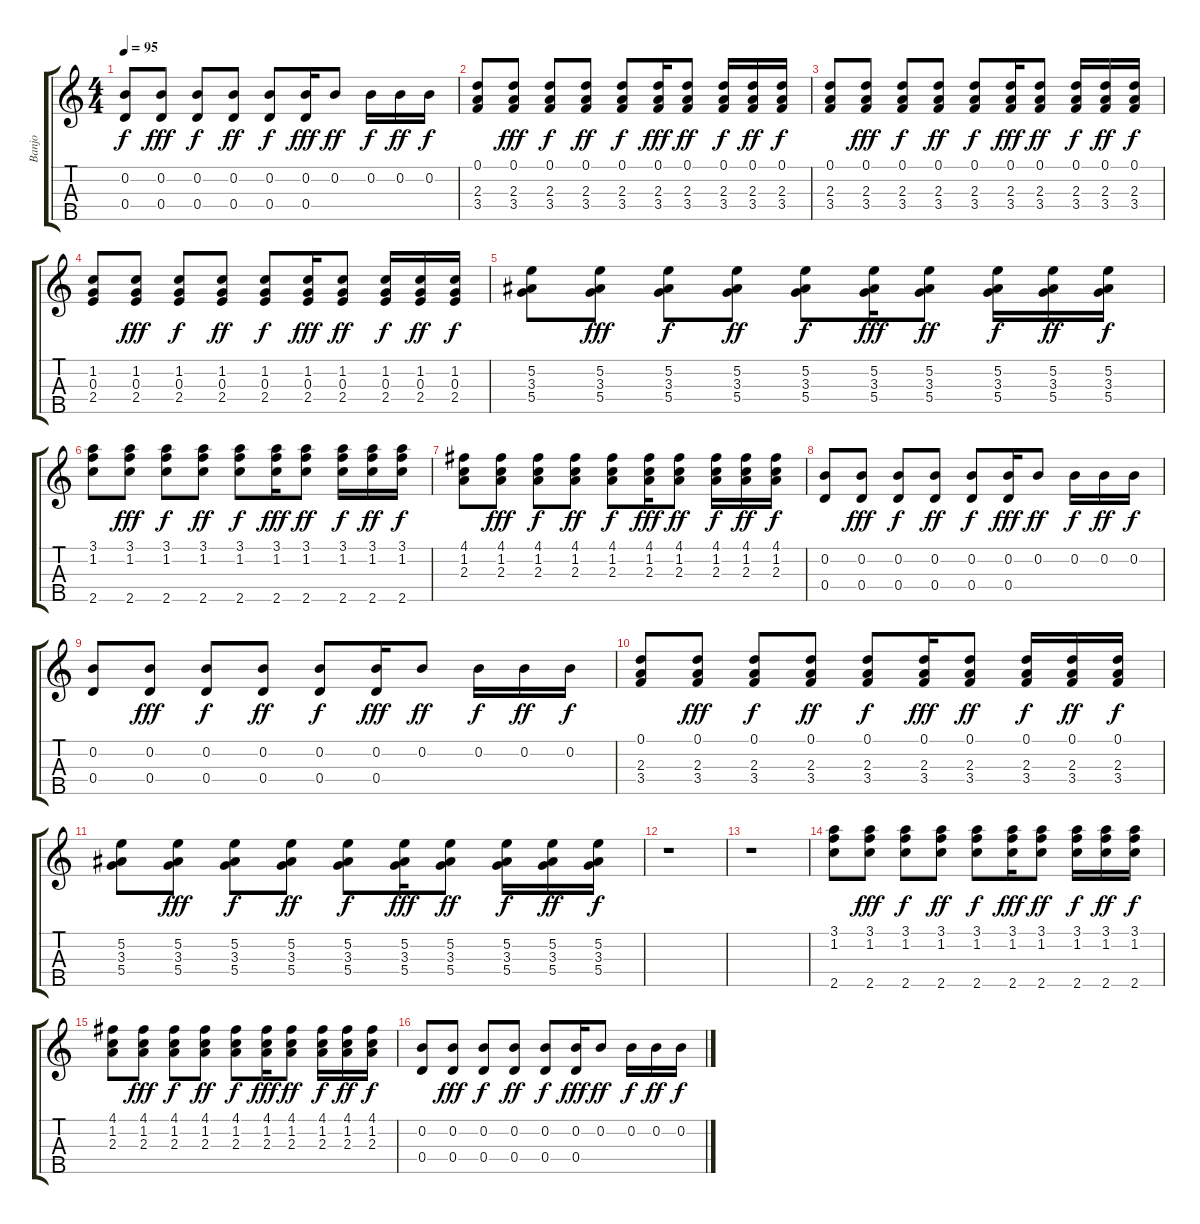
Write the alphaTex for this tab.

\track ("Banjo" "Banjo") {instrument banjo}
\staff {score tabs}
\tuning (D4 B3 G3 D3 G4) {hide}
\displaytranspose 12
\ts (4 4)
\tempo 95
\clef g2
\ks c
(0.2 0.4).8{dy f} (0.2 0.4).8{dy fff} (0.2 0.4).8{dy f} (0.2 0.4).8{dy ff} (0.2 0.4).8{dy f} (0.2 0.4).16{dy fff} 0.2.8{dy ff} 0.2.16{dy f} 0.2.16{dy ff} 0.2.16{dy f} |
(0.1 2.3 3.4).8 (0.1 2.3 3.4).8{dy fff} (0.1 2.3 3.4).8{dy f} (0.1 2.3 3.4).8{dy ff} (0.1 2.3 3.4).8{dy f} (0.1 2.3 3.4).16{dy fff} (0.1 2.3 3.4).8{dy ff} (0.1 2.3 3.4).16{dy f} (0.1 2.3 3.4).16{dy ff} (0.1 2.3 3.4).16{dy f} |
(0.1 2.3 3.4).8 (0.1 2.3 3.4).8{dy fff} (0.1 2.3 3.4).8{dy f} (0.1 2.3 3.4).8{dy ff} (0.1 2.3 3.4).8{dy f} (0.1 2.3 3.4).16{dy fff} (0.1 2.3 3.4).8{dy ff} (0.1 2.3 3.4).16{dy f} (0.1 2.3 3.4).16{dy ff} (0.1 2.3 3.4).16{dy f} |
(1.2 0.3 2.4).8 (1.2 0.3 2.4).8{dy fff} (1.2 0.3 2.4).8{dy f} (1.2 0.3 2.4).8{dy ff} (1.2 0.3 2.4).8{dy f} (1.2 0.3 2.4).16{dy fff} (1.2 0.3 2.4).8{dy ff} (1.2 0.3 2.4).16{dy f} (1.2 0.3 2.4).16{dy ff} (1.2 0.3 2.4).16{dy f} |
(5.2 3.3 5.4).8 (5.2 3.3 5.4).8{dy fff} (5.2 3.3 5.4).8{dy f} (5.2 3.3 5.4).8{dy ff} (5.2 3.3 5.4).8{dy f} (5.2 3.3 5.4).16{dy fff} (5.2 3.3 5.4).8{dy ff} (5.2 3.3 5.4).16{dy f} (5.2 3.3 5.4).16{dy ff} (5.2 3.3 5.4).16{dy f} |
(3.1 1.2 2.5).8 (3.1 1.2 2.5).8{dy fff} (3.1 1.2 2.5).8{dy f} (3.1 1.2 2.5).8{dy ff} (3.1 1.2 2.5).8{dy f} (3.1 1.2 2.5).16{dy fff} (3.1 1.2 2.5).8{dy ff} (3.1 1.2 2.5).16{dy f} (3.1 1.2 2.5).16{dy ff} (3.1 1.2 2.5).16{dy f} |
(4.1 1.2 2.3).8 (4.1 1.2 2.3).8{dy fff} (4.1 1.2 2.3).8{dy f} (4.1 1.2 2.3).8{dy ff} (4.1 1.2 2.3).8{dy f} (4.1 1.2 2.3).16{dy fff} (4.1 1.2 2.3).8{dy ff} (4.1 1.2 2.3).16{dy f} (4.1 1.2 2.3).16{dy ff} (4.1 1.2 2.3).16{dy f} |
(0.2 0.4).8 (0.2 0.4).8{dy fff} (0.2 0.4).8{dy f} (0.2 0.4).8{dy ff} (0.2 0.4).8{dy f} (0.2 0.4).16{dy fff} 0.2.8{dy ff} 0.2.16{dy f} 0.2.16{dy ff} 0.2.16{dy f} |
(0.2 0.4).8 (0.2 0.4).8{dy fff} (0.2 0.4).8{dy f} (0.2 0.4).8{dy ff} (0.2 0.4).8{dy f} (0.2 0.4).16{dy fff} 0.2.8{dy ff} 0.2.16{dy f} 0.2.16{dy ff} 0.2.16{dy f} |
(0.1 2.3 3.4).8 (0.1 2.3 3.4).8{dy fff} (0.1 2.3 3.4).8{dy f} (0.1 2.3 3.4).8{dy ff} (0.1 2.3 3.4).8{dy f} (0.1 2.3 3.4).16{dy fff} (0.1 2.3 3.4).8{dy ff} (0.1 2.3 3.4).16{dy f} (0.1 2.3 3.4).16{dy ff} (0.1 2.3 3.4).16{dy f} |
(5.2 3.3 5.4).8 (5.2 3.3 5.4).8{dy fff} (5.2 3.3 5.4).8{dy f} (5.2 3.3 5.4).8{dy ff} (5.2 3.3 5.4).8{dy f} (5.2 3.3 5.4).16{dy fff} (5.2 3.3 5.4).8{dy ff} (5.2 3.3 5.4).16{dy f} (5.2 3.3 5.4).16{dy ff} (5.2 3.3 5.4).16{dy f} |
r.1 |
r.1 |
(3.1 1.2 2.5).8 (3.1 1.2 2.5).8{dy fff} (3.1 1.2 2.5).8{dy f} (3.1 1.2 2.5).8{dy ff} (3.1 1.2 2.5).8{dy f} (3.1 1.2 2.5).16{dy fff} (3.1 1.2 2.5).8{dy ff} (3.1 1.2 2.5).16{dy f} (3.1 1.2 2.5).16{dy ff} (3.1 1.2 2.5).16{dy f} |
(4.1 1.2 2.3).8 (4.1 1.2 2.3).8{dy fff} (4.1 1.2 2.3).8{dy f} (4.1 1.2 2.3).8{dy ff} (4.1 1.2 2.3).8{dy f} (4.1 1.2 2.3).16{dy fff} (4.1 1.2 2.3).8{dy ff} (4.1 1.2 2.3).16{dy f} (4.1 1.2 2.3).16{dy ff} (4.1 1.2 2.3).16{dy f} |
(0.2 0.4).8 (0.2 0.4).8{dy fff} (0.2 0.4).8{dy f} (0.2 0.4).8{dy ff} (0.2 0.4).8{dy f} (0.2 0.4).16{dy fff} 0.2.8{dy ff} 0.2.16{dy f} 0.2.16{dy ff} 0.2.16{dy f}
